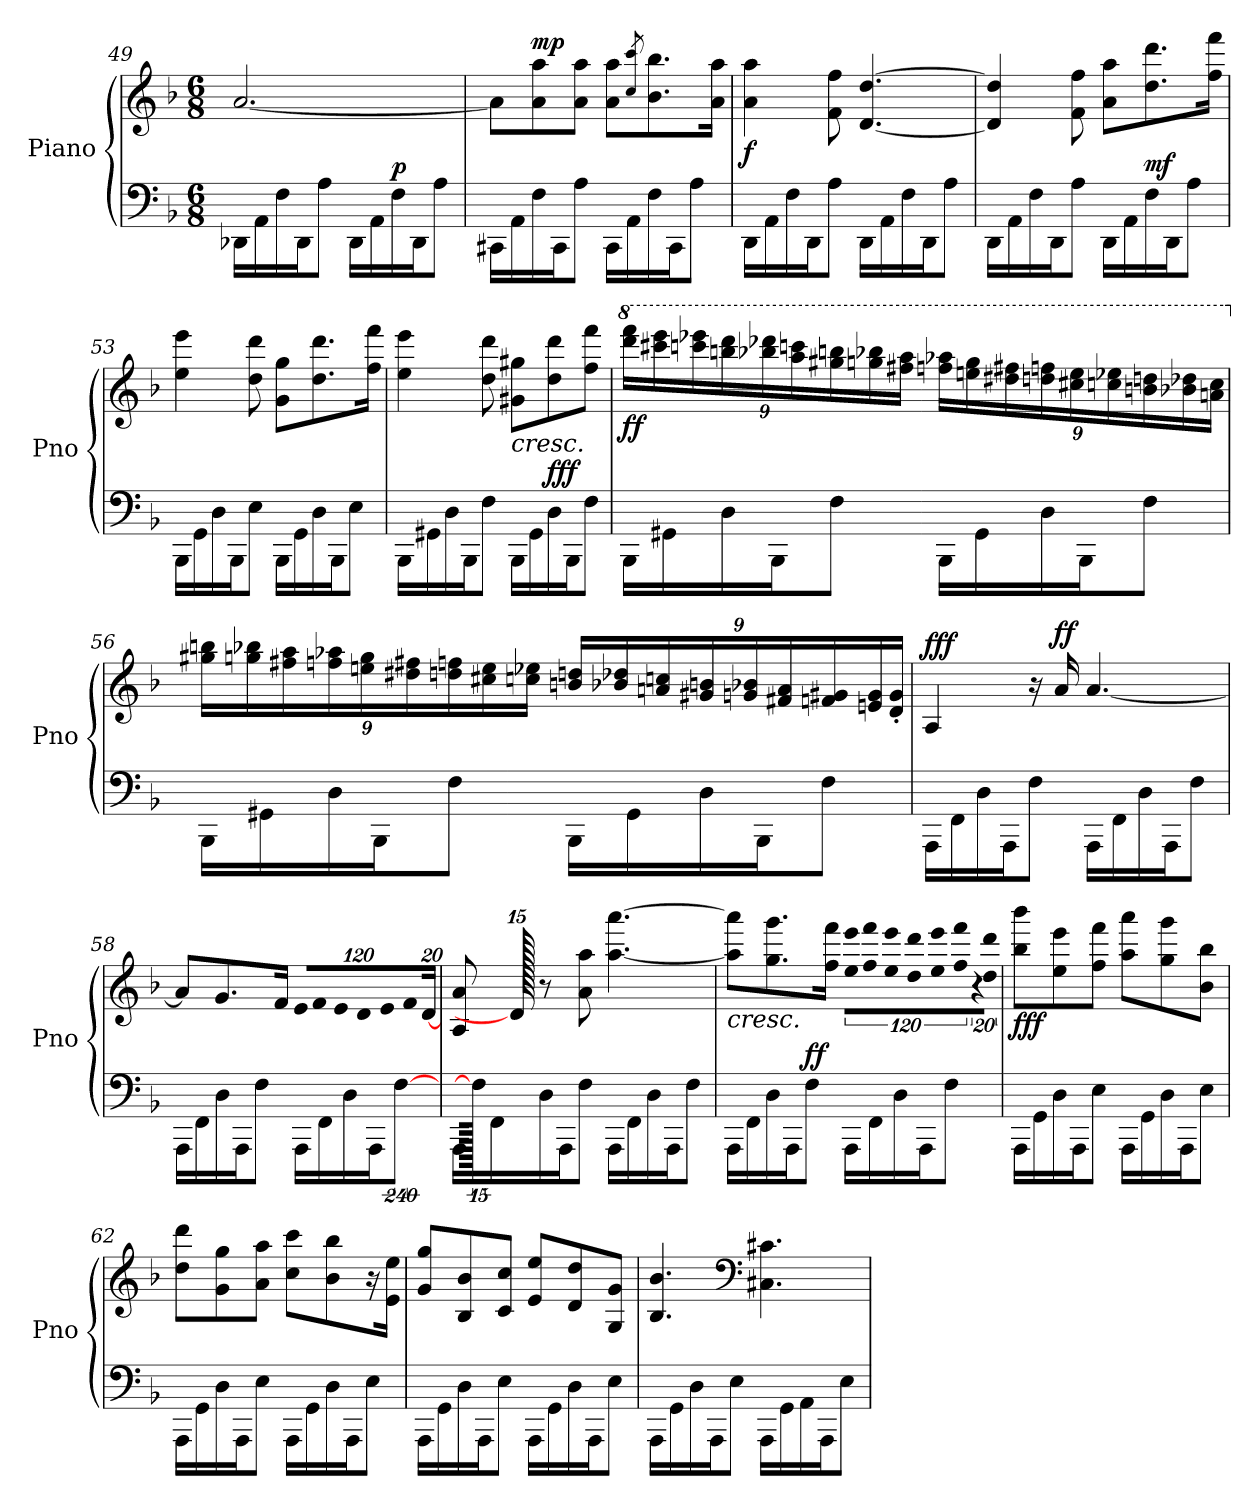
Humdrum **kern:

**kern	**kern	**dynam
*part1	*part1	*part1
*staff2	*staff1	*staff1/2
*I"Piano	*	*
*I'Pno	*	*
!!LO:PB:g=z
*clefF4	*clefG2	*
*k[b-]	*k[b-]	*
*M6/8	*M6/8	*
=49	=49	=49
16DD-X\LL	[2.a/	.
16AA\	.	.
16F\	.	.
16DD-\J	.	.
8A\J	.	.
16DD-\LL	.	.
16AA\	.	.
!	!	!LO:DY:a=2
16F\	.	p
16DD-\J	.	.
8A\J	.	.
=50	=50	=50
16CC#X\LL	8a\L]	.
16AA\	.	.
!	!	!LO:DY:a
16F\	8a\ 8aa\	mp
16CC#\J	.	.
8A\J	8a\ 8aa\J	.
16CC#\LL	8a\ 8aa\L	.
16AA\	.	.
.	8qcc/ 8qccc/	.
!	!	!LO:DY:a=2
!	!	!LO:DY:n=1:a
16F\	8.b-\ 8.bb-\	mp mf
16CC#\J	.	.
8A\J	.	.
.	16a\ 16aa\Jk	.
=51	=51	=51
!	!	!LO:DY:b
16DD\LL	4a\ 4aa\	f
16AA\	.	.
16F\	.	.
16DD\J	.	.
8A\J	8f\ 8ff\	.
16DD\LL	[4.d/ [4.dd/	.
16AA\	.	.
16F\	.	.
16DD\J	.	.
8A\J	.	.
=52	=52	=52
16DD\LL	4d/] 4dd/]	.
16AA\	.	.
16F\	.	.
16DD\J	.	.
8A\J	8f\ 8ff\	.
16DD\LL	8a\ 8aa\L	.
16AA\	.	.
!	!	!LO:DY:a=2
16F\	8.dd\ 8.ddd\	mf
16DD\J	.	.
8A\J	.	.
.	16ff\ 16fff\Jk	.
!!LO:PB:g=z
=53	=53	=53
16BBB-\LL	4ee\ 4eee\	.
16GG\	.	.
16D\	.	.
16BBB-\J	.	.
8E\J	8dd\ 8ddd\	.
16BBB-\LL	8g\ 8gg\L	.
16GG\	.	.
16D\	8.dd\ 8.ddd\	.
16BBB-\J	.	.
8E\J	.	.
.	16ff\ 16fff\Jk	.
=54	=54	=54
16BBB-\LL	4ee\ 4eee\	.
16GG#X\	.	.
16D\	.	.
16BBB-\J	.	.
8F\J	8dd\ 8ddd\	.
!	!	!LO:HP:b
16BBB-\LL	8g#X\ 8gg#X\L	<
16GG#\	.	.
!	!	!LO:DY:a=2
!	!	!LO:DY:n=1:a
16D\	8dd\ 8ddd\	f ff
16BBB-\J	.	.
8F\J	8ff\ 8fff\J	.
.	.	[
=55	=55	=55
*	*8va	*
*	*Xbrackettup	*
!	!	!LO:DY:b
16BBB-\LL	24dddd\ 24ffff\LL	ff
.	24cccc#X\ 24eeee\	.
16GG#X\	.	.
.	24ccccn\ 24eeee-X\	.
16D\	24bbbn\ 24dddd\	.
.	24bbb-X\ 24dddd-X\	.
16BBB-\J	.	.
.	24aaa\ 24ccccn\	.
8F\J	24ggg#X\ 24bbbn\	.
.	24gggn\ 24bbb-X\	.
.	24fff#X\ 24aaa\JJ	.
16BBB-\LL	24fffn\ 24aaa-X\LL	.
.	24eeen\ 24ggg\	.
16GG#\	.	.
.	24ddd#X\ 24fff#X\	.
16D\	24dddn\ 24fffn\	.
.	24ccc#X\ 24eee\	.
16BBB-\J	.	.
.	24cccn\ 24eee-X\	.
8F\J	24bbn\ 24dddn\	.
.	24bb-X\ 24ddd-X\	.
.	24aan\ 24ccc\JJ	.
!!LO:LB:g=z
=56	=56	=56
*	*X8va	*
16BBB-\LL	24gg#X\ 24bbn\LL	.
.	24ggn\ 24bb-X\	.
16GG#X\	.	.
.	24ff#X\ 24aa\	.
16D\	24ffn\ 24aa-X\	.
.	24een\ 24gg\	.
16BBB-\J	.	.
.	24dd#X\ 24ff#X\	.
8F\J	24ddn\ 24ffn\	.
.	24cc#X\ 24ee\	.
.	24ccn\ 24ee-X\JJ	.
16BBB-\LL	24bn/ 24ddn/LL	.
.	24b-X/ 24dd-X/	.
16GG#\	.	.
.	24an/ 24ccn/	.
16D\	24g#X/ 24bn/	.
.	24gn/ 24b-X/	.
16BBB-\J	.	.
.	24f#X/ 24a/	.
8F\J	24fn/ 24g#X/	.
.	24en/ 24g#/	.
.	24d/' 24g#/'JJ	.
=57	=57	=57
!	!	!LO:DY:a
16AAA\LL	4A/	fff
16FF\	.	.
16D\	.	.
16AAA\J	.	.
8F\J	16r	.
!	!	!LO:DY:a
.	16a/	ff
16AAA\LL	[4.a/	.
16FF\	.	.
16D\	.	.
16AAA\J	.	.
8F\J	.	.
!!LO:LB:g=z
=58	=58	=58
1920ryy	8a/L]	.
16AAA\LL	.	.
16FF\	.	.
.	8.g/	.
16D\	.	.
16AAA\J	.	.
8F\J	.	.
.	16f/Jk	.
!	!LO:N:vis=16	!
.	1920%103e/LL	.
16AAA\LL	.	.
!	!LO:N:vis=16	!
.	1920%103f/	.
16FF\	.	.
!	!LO:N:vis=16	!
.	1920%103e/	.
16D\	.	.
!	!LO:N:vis=16	!
.	1920%103d/	.
16AAA\J	.	.
!	!LO:N:vis=16	!
.	1920%103e/	.
[1920%239F\J	.	.
!	!LO:N:vis=16	!
.	1920%103f/	.
.	[320%17d/JJ	.
=59	=59	=59
16AAA\LL	8A/ 8a/	.
1920F\]	.	.
16FF\	.	.
.	1920d/]	.
16D\	8r	.
16AAA\J	.	.
8F\J	8a\ 8aa\	.
16AAA\LL	[4.aa\ [4.aaa\	.
16FF\	.	.
16D\	.	.
16AAA\J	.	.
8F\J	.	.
=60	=60	=60
!	!	!LO:HP:b
16AAA\LL	8aa\] 8aaa\]L	<
16FF\	.	.
16D\	8.gg\ 8.ggg\	.
16AAA\J	.	.
!	!	!LO:DY:a=2
8F\J	.	ff
.	16ff\ 16fff\Jk	.
*	*brackettup	*
!	!LO:N:vis=16	!
16AAA\LL	1920%103ee\ 1920%103eee\LL	.
!	!LO:N:vis=16	!
.	1920%103ff\ 1920%103fff\	.
16FF\	.	.
!	!LO:N:vis=16	!
.	1920%103ee\ 1920%103eee\	.
16D\	.	.
!	!LO:N:vis=16	!
.	1920%103dd\ 1920%103ddd\	.
16AAA\J	.	.
!	!LO:N:vis=16	!
.	1920%103ee\ 1920%103eee\	.
8F\J	.	.
!	!LO:N:vis=16	!
.	1920%103ff\ 1920%103fff\	.
!	!LO:N:vis=32	!
.	640%17r	[
!	!LO:N:vis=32	!
.	640%17dd\ 640%17ddd\JJk	.
!!LO:LB:g=z
=61	=61	=61
!	!	!LO:DY:b
16AAA\LL	8bb-\ 8bbb-\L	fff
16GG\	.	.
16D\	8ee\ 8eee\	.
16AAA\J	.	.
8E\J	8ff\ 8fff\J	.
16AAA\LL	8aa\ 8aaa\L	.
16GG\	.	.
16D\	8gg\ 8ggg\	.
16AAA\J	.	.
8E\J	8b-\ 8bb-\J	.
=62	=62	=62
16AAA\LL	8dd\ 8ddd\L	.
16GG\	.	.
16D\	8g\ 8gg\	.
16AAA\J	.	.
8E\J	8a\ 8aa\J	.
16AAA\LL	8cc\ 8ccc\L	.
16GG\	.	.
16D\	8b-\ 8bb-\	.
16AAA\J	.	.
8E\J	16r	.
.	16e\ 16ee\Jk	.
=63	=63	=63
16AAA\LL	8g/ 8gg/L	.
16GG\	.	.
16D\	8B-/ 8b-/	.
16AAA\J	.	.
8E\J	8c/ 8cc/J	.
16AAA\LL	8e/ 8ee/L	.
16GG\	.	.
16D\	8d/ 8dd/	.
16AAA\J	.	.
8E\J	8G/ 8g/J	.
=64	=64	=64
16AAA\LL	4.B-/ 4.b-/	.
16GG\	.	.
16D\	.	.
16AAA\J	.	.
8E\J	.	.
*	*clefF4	*
16AAA\LL	4.C#X\ 4.c#X\	.
16GG\	.	.
16AA\	.	.
16AAA\J	.	.
8E\J	.	.
=	=	=
*-	*-	*-
